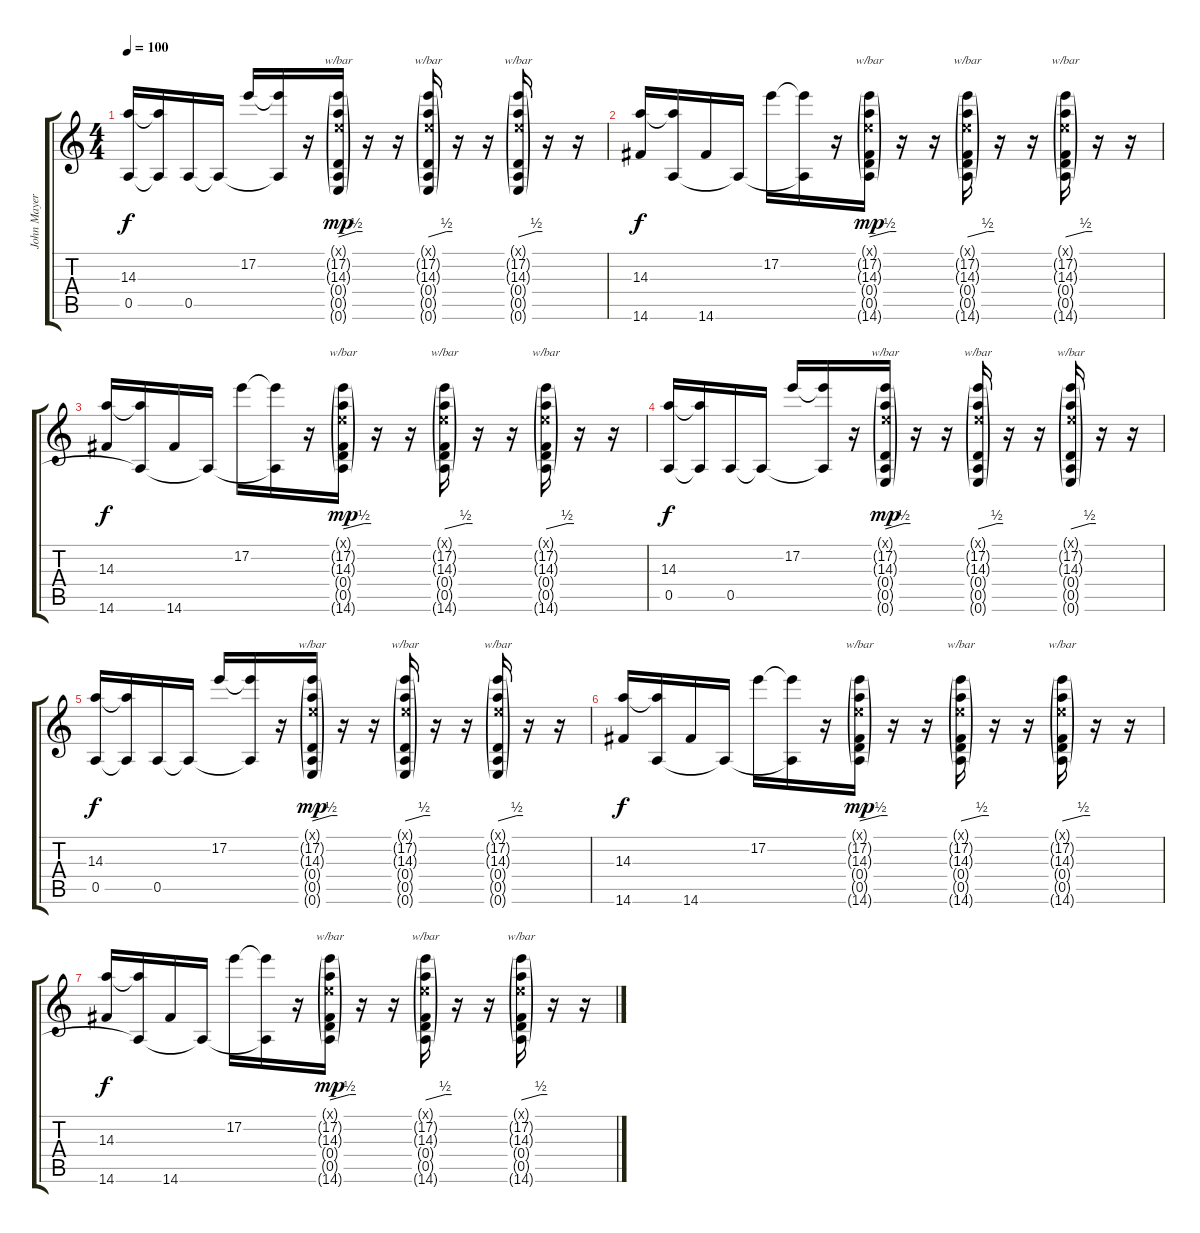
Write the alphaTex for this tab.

\track ("John Mayer" "John Mayer") {instrument distortionguitar}
\staff {score tabs}
\tuning (E4 B3 G3 D3 A2 E2) {hide}
\ts (4 4)
\tempo 100
\clef g2
\ks c
(14.3 0.5).16{dy f} (14.3{t} 0.5{t}).16 0.5.16 0.5{t}.16 17.2.16 (17.2{t} 0.5{t}).16 r.16 (0.1{g x} 17.2{g} 14.3{g} 0.4{g} 0.5{g} 0.6{g}).16{tbe (custom default 0 0 45 2 60 2) dy mp} r.16 r.16 (0.1{g x} 17.2{g} 14.3{g} 0.4{g} 0.5{g} 0.6{g}).16{tbe (custom default 0 0 45 2 60 2)} r.16 r.16 (0.1{g x} 17.2{g} 14.3{g} 0.4{g} 0.5{g} 0.6{g}).16{tbe (custom default 0 0 45 2 60 2)} r.16 r.16 |
(14.3 14.6).16{dy f} (14.3{t} 0.5{t}).16 14.6.16 0.5{t}.16 17.2.16 (17.2{t} 0.5{t}).16 r.16 (0.1{g x} 17.2{g} 14.3{g} 0.4{g} 0.5{g} 14.6{g}).16{tbe (custom default 0 0 45 2 60 2) dy mp} r.16 r.16 (0.1{g x} 17.2{g} 14.3{g} 0.4{g} 0.5{g} 14.6{g}).16{tbe (custom default 0 0 45 2 60 2)} r.16 r.16 (0.1{g x} 17.2{g} 14.3{g} 0.4{g} 0.5{g} 14.6{g}).16{tbe (custom default 0 0 45 2 60 2)} r.16 r.16 |
(14.3 14.6).16{dy f} (14.3{t} 0.5{t}).16 14.6.16 0.5{t}.16 17.2.16 (17.2{t} 0.5{t}).16 r.16 (0.1{g x} 17.2{g} 14.3{g} 0.4{g} 0.5{g} 14.6{g}).16{tbe (custom default 0 0 45 2 60 2) dy mp} r.16 r.16 (0.1{g x} 17.2{g} 14.3{g} 0.4{g} 0.5{g} 14.6{g}).16{tbe (custom default 0 0 45 2 60 2)} r.16 r.16 (0.1{g x} 17.2{g} 14.3{g} 0.4{g} 0.5{g} 14.6{g}).16{tbe (custom default 0 0 45 2 60 2)} r.16 r.16 |
(14.3 0.5).16{dy f} (14.3{t} 0.5{t}).16 0.5.16 0.5{t}.16 17.2.16 (17.2{t} 0.5{t}).16 r.16 (0.1{g x} 17.2{g} 14.3{g} 0.4{g} 0.5{g} 0.6{g}).16{tbe (custom default 0 0 45 2 60 2) dy mp} r.16 r.16 (0.1{g x} 17.2{g} 14.3{g} 0.4{g} 0.5{g} 0.6{g}).16{tbe (custom default 0 0 45 2 60 2)} r.16 r.16 (0.1{g x} 17.2{g} 14.3{g} 0.4{g} 0.5{g} 0.6{g}).16{tbe (custom default 0 0 45 2 60 2)} r.16 r.16 |
(14.3 0.5).16{dy f} (14.3{t} 0.5{t}).16 0.5.16 0.5{t}.16 17.2.16 (17.2{t} 0.5{t}).16 r.16 (0.1{g x} 17.2{g} 14.3{g} 0.4{g} 0.5{g} 0.6{g}).16{tbe (custom default 0 0 45 2 60 2) dy mp} r.16 r.16 (0.1{g x} 17.2{g} 14.3{g} 0.4{g} 0.5{g} 0.6{g}).16{tbe (custom default 0 0 45 2 60 2)} r.16 r.16 (0.1{g x} 17.2{g} 14.3{g} 0.4{g} 0.5{g} 0.6{g}).16{tbe (custom default 0 0 45 2 60 2)} r.16 r.16 |
(14.3 14.6).16{dy f} (14.3{t} 0.5{t}).16 14.6.16 0.5{t}.16 17.2.16 (17.2{t} 0.5{t}).16 r.16 (0.1{g x} 17.2{g} 14.3{g} 0.4{g} 0.5{g} 14.6{g}).16{tbe (custom default 0 0 45 2 60 2) dy mp} r.16 r.16 (0.1{g x} 17.2{g} 14.3{g} 0.4{g} 0.5{g} 14.6{g}).16{tbe (custom default 0 0 45 2 60 2)} r.16 r.16 (0.1{g x} 17.2{g} 14.3{g} 0.4{g} 0.5{g} 14.6{g}).16{tbe (custom default 0 0 45 2 60 2)} r.16 r.16 |
(14.3 14.6).16{dy f} (14.3{t} 0.5{t}).16 14.6.16 0.5{t}.16 17.2.16 (17.2{t} 0.5{t}).16 r.16 (0.1{g x} 17.2{g} 14.3{g} 0.4{g} 0.5{g} 14.6{g}).16{tbe (custom default 0 0 45 2 60 2) dy mp} r.16 r.16 (0.1{g x} 17.2{g} 14.3{g} 0.4{g} 0.5{g} 14.6{g}).16{tbe (custom default 0 0 45 2 60 2)} r.16 r.16 (0.1{g x} 17.2{g} 14.3{g} 0.4{g} 0.5{g} 14.6{g}).16{tbe (custom default 0 0 45 2 60 2)} r.16 r.16
